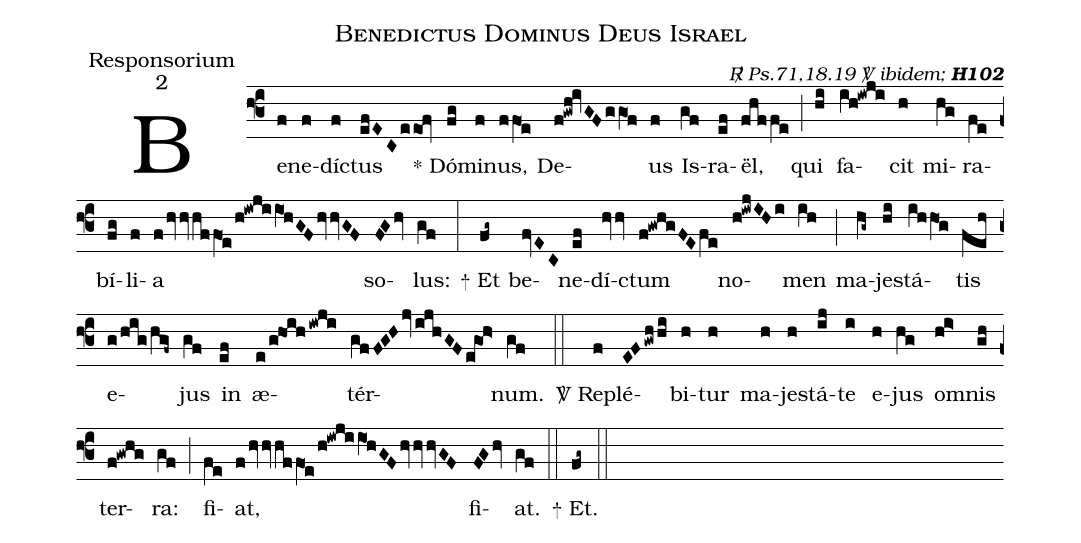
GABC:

name:Benedictus Dominus Deus Israel;
office-part:Responsorium;
mode:2;
commentary:{\itshape\mdseries \Rbar\  Ps.71,18.19  \Vbar\  ibidem;\/} {\bfseries H102};
%%
(f3) Be(f)ne(f)díc(f)tus(efECeeo1!fv)
<sp>*</sp> Dó(fg)mi(f)nus,(ffO1e) De(f!gwh!ivGFggO1f)us(f) Is(gf)ra(ef)ël,(fhffe) (;)
qui(hi) fa(ih!iwji)cit(h) mi(hg)ra(fe)bí(fg)li(f)a(fhvvhffO1e/h!iwjiiO1hGFhvvGF) so(FGhv)lus:(gf) (:)
<sp>+</sp> Et(fg~) be(fvEC)ne(ef)dí(hvv)ctum(f!gwhgFEfe) no(h!iwjIHi)men(ih) (;)
ma(hg~)je(hi)stá(ihhO1g)tis(feh) e(g/hig/hgf~)jus(gf) in(ef) æ(e/g!ho1ih/iwji)tér(gfFGHjvijhGFegO1h>)num.(gf)(::)
<sp>V/</sp> Re(f)plé(EFgwhhi)bi(h)tur(h) ma(h)je(h)stá(ij)te(i) e(h)jus(hg) o(h!i>)mnis(gh) ter(f!gwhg)ra:(gf) (;)
fi(fe)at,(fhvvhffO1e/h!iwjiiO1hGFhvvvGF) fi(FGhv)at.(gf) (::)
<sp>+</sp> Et.(fg~) (::)
